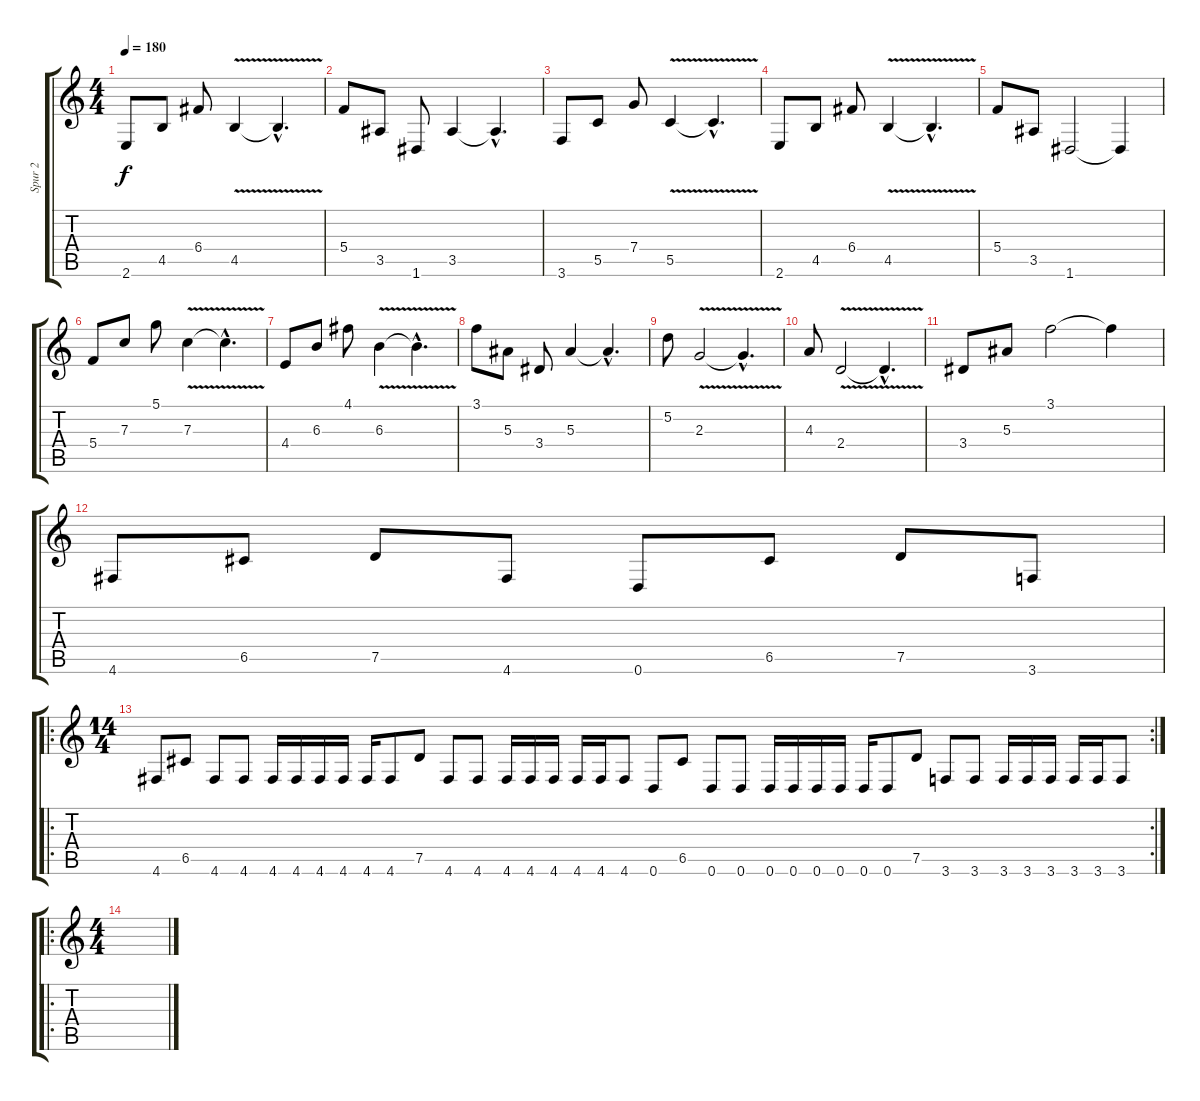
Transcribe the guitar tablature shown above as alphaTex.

\track ("Spur 2" "Spur 2") {instrument distortionguitar}
\staff {score tabs}
\tuning (D4 A3 F3 C3 G2 D2) {hide}
\ts (4 4)
\tempo 180
\clef g2
\ks c
2.6.8{dy f} 4.5.8 6.4.8 4.5{v}.4 4.5{v hac t}.4{d} |
5.4.8 3.5.8 1.6.8 3.5.4 3.5{hac t}.4{d} |
3.6.8 5.5.8 7.4.8 5.5{v}.4 5.5{v hac t}.4{d} |
2.6.8 4.5.8 6.4.8 4.5{v}.4 4.5{v hac t}.4{d} |
5.4.8 3.5.8 1.6.2 1.6{t}.4 |
5.4.8 7.3.8 5.1.8 7.3{v}.4 7.3{v hac t}.4{d} |
4.4.8 6.3.8 4.1.8 6.3{v}.4 6.3{hac t}.4{d} |
3.1.8 5.3.8 3.4.8 5.3.4 5.3{hac t}.4{d} |
5.2.8 2.3{v}.2 2.3{v hac t}.4{d} |
4.3.8 2.4{v}.2 2.4{hac t}.4{d} |
3.4.8 5.3.8 3.1.2 3.1{t}.4 |
4.6.8 6.5.8 7.5.8 4.6.8 0.6.8 6.5.8 7.5.8 3.6.8 |
\ro
\rc 2
\ts (14 4)
4.6.8 6.5.8 4.6.8 4.6.8 4.6.16 4.6.16 4.6.16 4.6.16 4.6.16 4.6.8 7.5.8 4.6.8 4.6.8 4.6.16 4.6.16 4.6.16 4.6.16 4.6.16 4.6.8 0.6.8 6.5.8 0.6.8 0.6.8 0.6.16 0.6.16 0.6.16 0.6.16 0.6.16 0.6.8 7.5.8 3.6.8 3.6.8 3.6.16 3.6.16 3.6.16 3.6.16 3.6.16 3.6.8 |
\ro
\ts (4 4)
